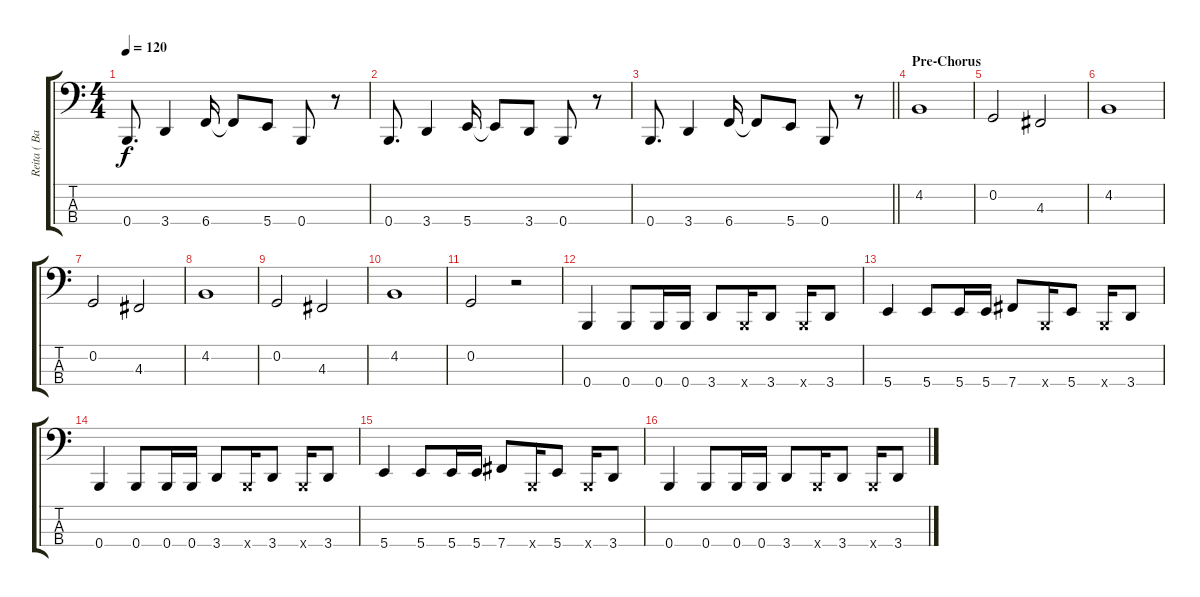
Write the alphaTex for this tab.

\track ("Reita ( Bass )" "Reita ( Ba") {instrument electricbasspick}
\staff {score tabs}
\tuning (C2 G1 D1 B0) {hide}
\ts (4 4)
\tempo 120
\clef f4
\ks c
0.4.8{d dy f} 3.4.4 6.4.16 6.4{t}.8 5.4.8 0.4.8 r.8 |
0.4.8{d} 3.4.4 5.4.16 5.4{t}.8 3.4.8 0.4.8 r.8 |
\barLineRight lightlight
0.4.8{d} 3.4.4 6.4.16 6.4{t}.8 5.4.8 0.4.8 r.8 |
\section ("" "Pre-Chorus")
4.2.1 |
0.2.2 4.3.2 |
4.2.1 |
0.2.2 4.3.2 |
4.2.1 |
0.2.2 4.3.2 |
4.2.1 |
0.2.2 r.2 |
0.4.4 0.4.8 0.4.16 0.4.16 3.4.8 0.4{x}.16 3.4.8 0.4{x}.16 3.4.8 |
5.4.4 5.4.8 5.4.16 5.4.16 7.4.8 0.4{x}.16 5.4.8 0.4{x}.16 3.4.8 |
0.4.4 0.4.8 0.4.16 0.4.16 3.4.8 0.4{x}.16 3.4.8 0.4{x}.16 3.4.8 |
5.4.4 5.4.8 5.4.16 5.4.16 7.4.8 0.4{x}.16 5.4.8 0.4{x}.16 3.4.8 |
0.4.4 0.4.8 0.4.16 0.4.16 3.4.8 0.4{x}.16 3.4.8 0.4{x}.16 3.4.8
